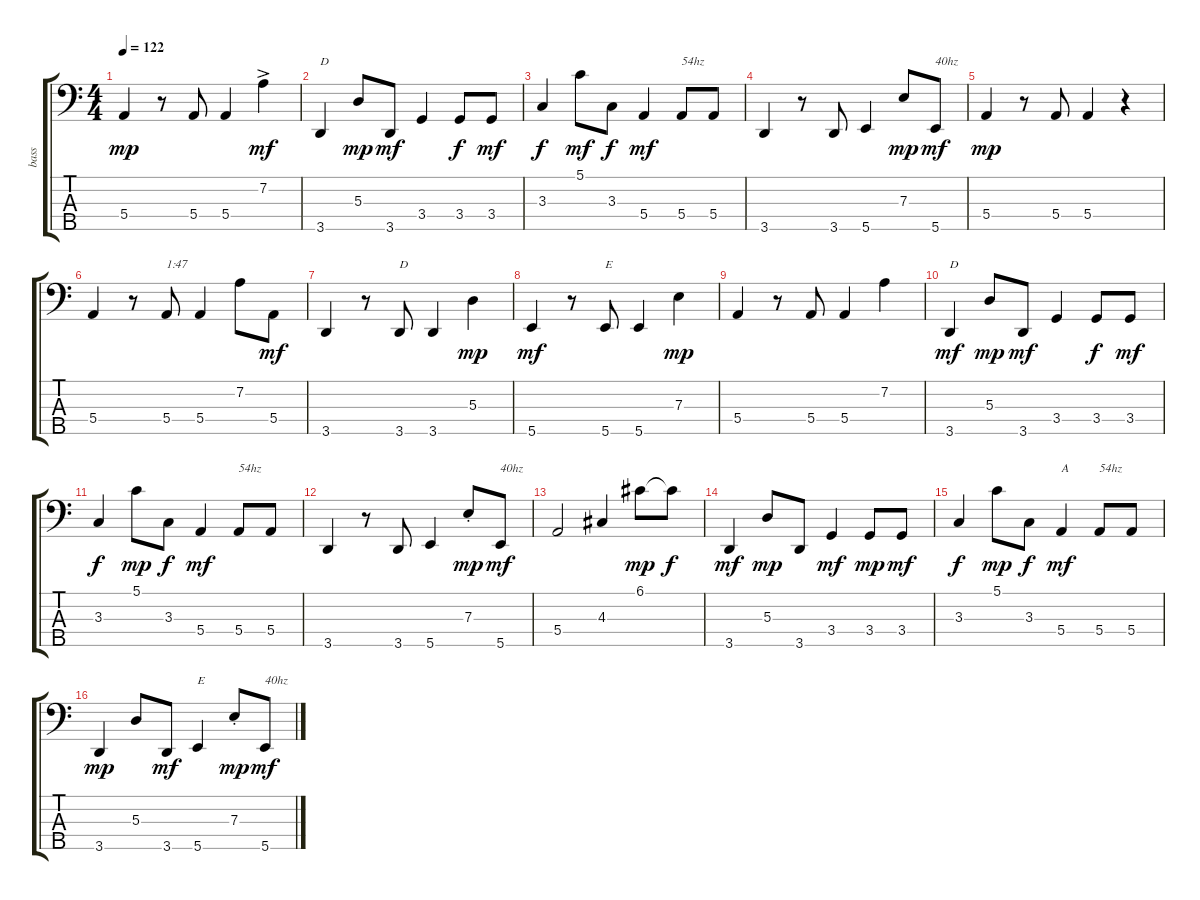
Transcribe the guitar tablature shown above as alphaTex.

\track ("bass" "bass") {instrument electricbasspick}
\staff {score tabs}
\tuning (G2 D2 A1 E1 B0) {hide}
\ts (4 4)
\tempo 122
\clef f4
\ks c
5.4.4{dy mp} r.8 5.4.8 5.4.4 7.2{ac}.4{dy mf} |
3.5.4{txt "D"} 5.3.8{dy mp} 3.5.8{dy mf} 3.4.4 3.4.8{dy f} 3.4.8{dy mf} |
3.3.4{dy f} 5.1.8{dy mf} 3.3.8{dy f} 5.4.4{dy mf} 5.4.8{txt "54hz"} 5.4.8 |
3.5.4 r.8 3.5.8 5.5.4 7.3.8{dy mp} 5.5.8{txt "40hz" dy mf} |
5.4.4{dy mp} r.8 5.4.8 5.4.4 r.4 |
5.4.4 r.8 5.4.8{txt "1:47"} 5.4.4 7.2.8 5.4.8{dy mf} |
3.5.4 r.8 3.5.8{txt "D"} 3.5.4 5.3.4{dy mp} |
5.5.4{dy mf} r.8 5.5.8{txt "E"} 5.5.4 7.3.4{dy mp} |
5.4.4 r.8 5.4.8 5.4.4 7.2.4 |
3.5.4{txt "D" dy mf} 5.3.8{dy mp} 3.5.8{dy mf} 3.4.4 3.4.8{dy f} 3.4.8{dy mf} |
3.3.4{dy f} 5.1.8{dy mp} 3.3.8{dy f} 5.4.4{dy mf} 5.4.8{txt "54hz"} 5.4.8 |
3.5.4 r.8 3.5.8 5.5.4 7.3{st}.8{dy mp} 5.5.8{txt "40hz" dy mf} |
5.4.2 4.3.4 6.1.8{dy mp} 6.1{t}.8{dy f} |
3.5.4{dy mf} 5.3.8{dy mp} 3.5.8 3.4.4{dy mf} 3.4.8{dy mp} 3.4.8{dy mf} |
3.3.4{txt "" dy f} 5.1.8{dy mp} 3.3.8{dy f} 5.4.4{txt "A" dy mf} 5.4.8{txt "54hz"} 5.4.8 |
3.5.4{dy mp} 5.3.8 3.5.8{dy mf} 5.5.4{txt "E"} 7.3{st}.8{dy mp} 5.5.8{txt "40hz" dy mf}
